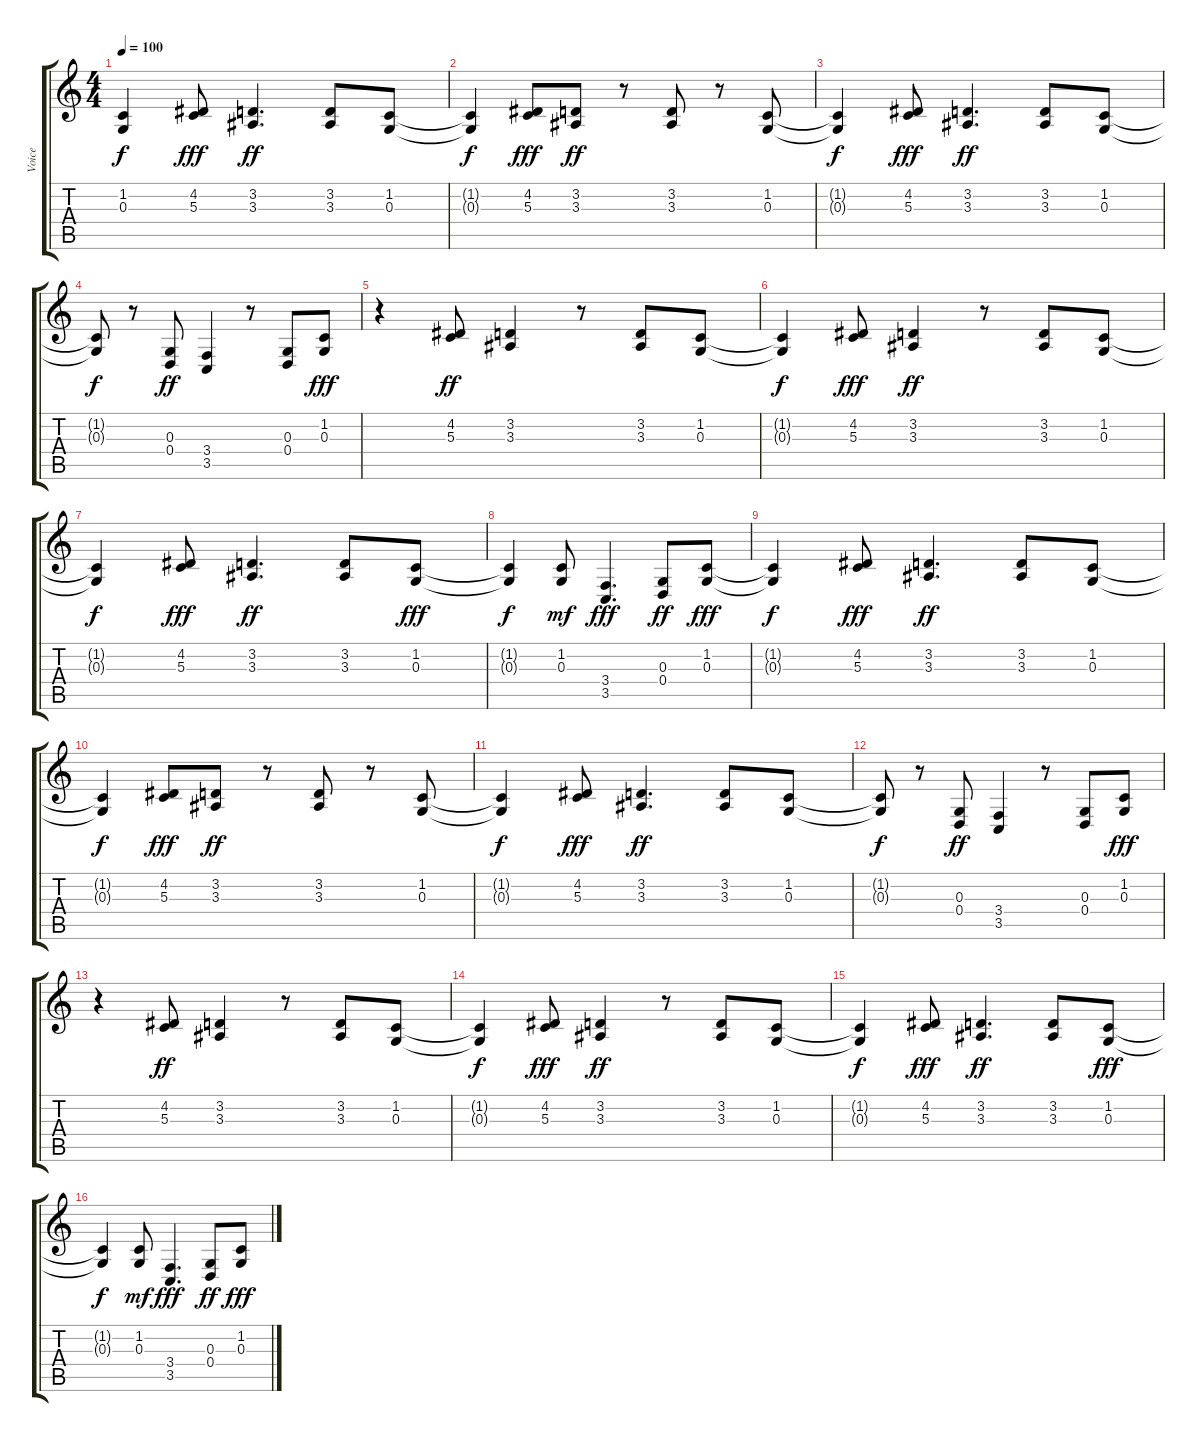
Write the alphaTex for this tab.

\track ("Voice" "Voice") {instrument voiceoohs}
\staff {score tabs}
\tuning (E4 B3 G3 D3 A2 E2) {hide}
\ts (4 4)
\tempo 100
\clef g2
\ks c
(1.2{t} 0.3{t}).4{dy f} (4.2 5.3).8{dy fff} (3.2 3.3).4{d dy ff} (3.2 3.3).8 (1.2 0.3).8 |
(1.2{t} 0.3{t}).4{dy f} (4.2 5.3).8{dy fff} (3.2 3.3).8{dy ff} r.8 (3.2 3.3).8 r.8 (1.2 0.3).8 |
(1.2{t} 0.3{t}).4{dy f} (4.2 5.3).8{dy fff} (3.2 3.3).4{d dy ff} (3.2 3.3).8 (1.2 0.3).8 |
(1.2{t} 0.3{t}).8{dy f} r.8 (0.3 0.4).8{dy ff} (3.4 3.5).4 r.8 (0.3 0.4).8 (1.2 0.3).8{dy fff} |
r.4 (4.2 5.3).8{dy ff} (3.2 3.3).4 r.8 (3.2 3.3).8 (1.2 0.3).8 |
(1.2{t} 0.3{t}).4{dy f} (4.2 5.3).8{dy fff} (3.2 3.3).4{dy ff} r.8 (3.2 3.3).8 (1.2 0.3).8 |
(1.2{t} 0.3{t}).4{dy f} (4.2 5.3).8{dy fff} (3.2 3.3).4{d dy ff} (3.2 3.3).8 (1.2 0.3).8{dy fff} |
(1.2{t} 0.3{t}).4{dy f} (1.2 0.3).8{dy mf} (3.4 3.5).4{d dy fff} (0.3 0.4).8{dy ff volume 14} (1.2 0.3).8{dy fff} |
(1.2{t} 0.3{t}).4{dy f} (4.2 5.3).8{dy fff volume 14} (3.2 3.3).4{d dy ff volume 13} (3.2 3.3).8{volume 12} (1.2 0.3).8{volume 12} |
(1.2{t} 0.3{t}).4{dy f} (4.2 5.3).8{dy fff volume 11} (3.2 3.3).8{dy ff volume 11} r.8 (3.2 3.3).8{volume 11} r.8 (1.2 0.3).8 |
(1.2{t} 0.3{t}).4{dy f} (4.2 5.3).8{dy fff volume 10} (3.2 3.3).4{d dy ff volume 10} (3.2 3.3).8{volume 10} (1.2 0.3).8{volume 10} |
(1.2{t} 0.3{t}).8{dy f} r.8 (0.3 0.4).8{dy ff volume 9} (3.4 3.5).4{volume 9} r.8 (0.3 0.4).8{volume 9} (1.2 0.3).8{dy fff} |
r.4 (4.2 5.3).8{dy ff volume 9} (3.2 3.3).4{volume 9} r.8 (3.2 3.3).8{volume 8} (1.2 0.3).8{volume 8} |
(1.2{t} 0.3{t}).4{dy f} (4.2 5.3).8{dy fff volume 7} (3.2 3.3).4{dy ff volume 7} r.8 (3.2 3.3).8{volume 6} (1.2 0.3).8{volume 5} |
(1.2{t} 0.3{t}).4{dy f} (4.2 5.3).8{dy fff volume 5} (3.2 3.3).4{d dy ff volume 5} (3.2 3.3).8{volume 4} (1.2 0.3).8{dy fff} |
(1.2{t} 0.3{t}).4{dy f} (1.2 0.3).8{dy mf volume 4} (3.4 3.5).4{d dy fff volume 4} (0.3 0.4).8{dy ff volume 3} (1.2 0.3).8{dy fff}
